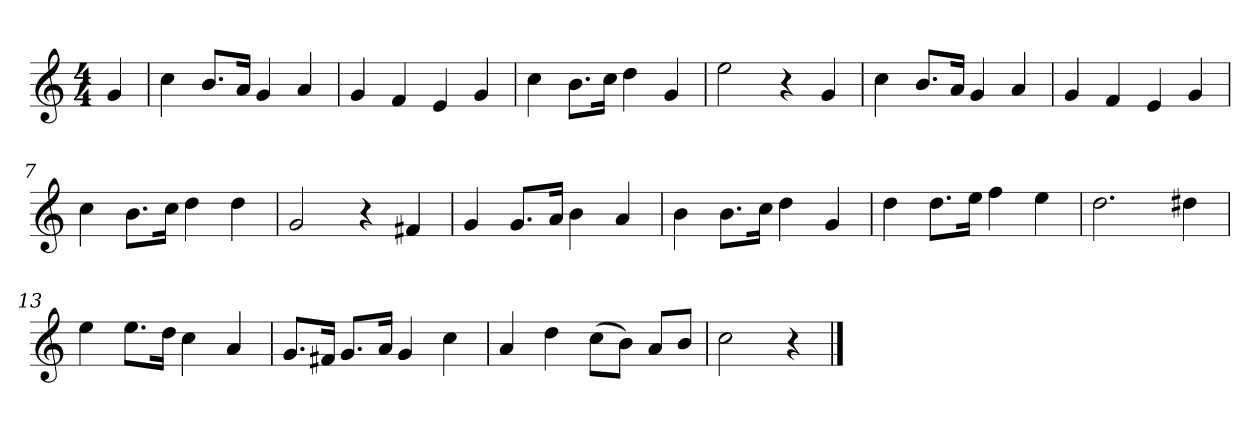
**kern
*part1
*staff1
*clefG2
*k[]
*C:
*M4/4
*MM120
=
4g
=1
4cc
8.b/L
16a/Jk
4g
4a
=2
4g
4f
4e
4g
=3
4cc
8.b\L
16cc\Jk
4dd
4g
=4
2ee
4r
4g
=5
4cc
8.b/L
16a/Jk
4g
4a
=6
4g
4f
4e
4g
=7
4cc
8.b\L
16cc\Jk
4dd
4dd
=8
2g
4r
4f#X
=9
4g
8.g/L
16a/Jk
4b
4a
=10
4b
8.b\L
16cc\Jk
4dd
4g
=11
4dd
8.dd\L
16ee\Jk
4ff
4ee
=12
2.dd
4dd#X
=13
4ee
8.ee\L
16dd\Jk
4cc
4a
=14
8.g/L
16f#X/Jk
8.g/L
16a/Jk
4g
4cc
=15
4a
4dd
(8cc\L
8b\J)
8a/L
8b/J
=16
2cc
4r
==
*-
